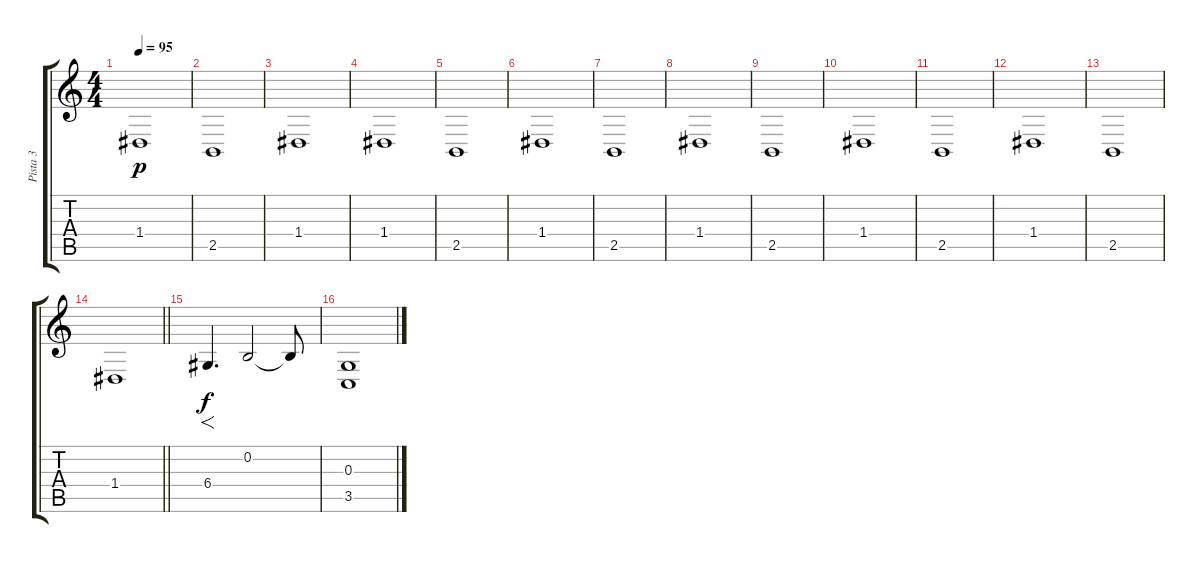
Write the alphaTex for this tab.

\track ("Pista 3" "Pista 3") {instrument cello}
\staff {score tabs}
\tuning (E4 B3 G3 D3 A2 E2) {hide}
\ts (4 4)
\tempo 95
\clef g2
\ks c
1.4.1{dy p} |
2.5.1 |
1.4.1 |
1.4.1 |
2.5.1 |
1.4.1 |
2.5.1 |
1.4.1 |
2.5.1 |
1.4.1 |
2.5.1 |
1.4.1 |
2.5.1 |
\barLineRight lightlight
1.4.1 |
\section ("" "")
6.4.4{f d dy f} 0.2.2 0.2{t}.8 |
(0.3 3.5).1
